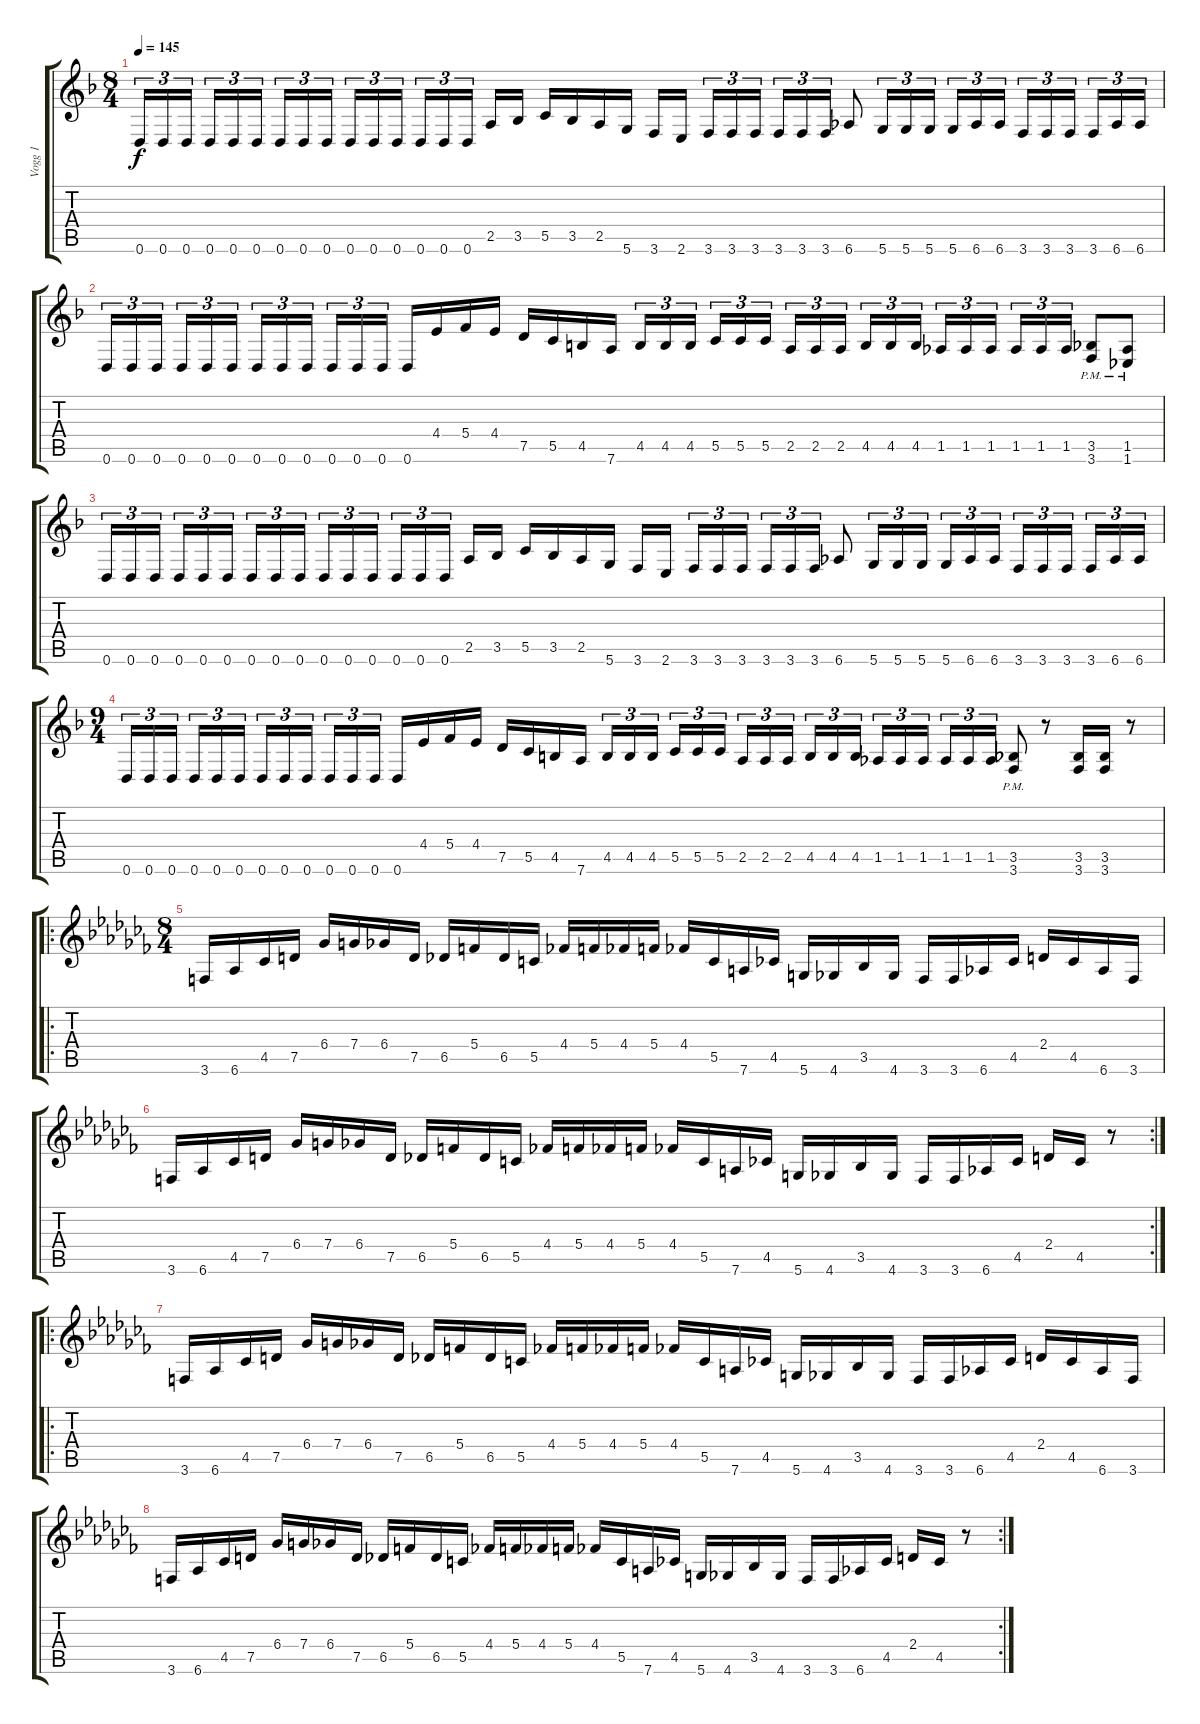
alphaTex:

\track ("Vogg 1" "Vogg 1") {instrument distortionguitar}
\staff {score tabs}
\tuning (D4 A3 F3 C3 G2 D2) {hide}
\ts (8 4)
\tempo 145
\clef g2
\ks f
0.6.16{tu (3 2) dy f} 0.6.16{tu (3 2)} 0.6.16{tu (3 2) beam splitsecondary} 0.6.16{tu (3 2)} 0.6.16{tu (3 2)} 0.6.16{tu (3 2)} 0.6.16{tu (3 2)} 0.6.16{tu (3 2)} 0.6.16{tu (3 2) beam splitsecondary} 0.6.16{tu (3 2)} 0.6.16{tu (3 2)} 0.6.16{tu (3 2)} 0.6.16{tu (3 2)} 0.6.16{tu (3 2)} 0.6.16{tu (3 2) beam splitsecondary} 2.5.16 3.5.16 5.5.16 3.5.16 2.5.16 5.6.16 3.6.16 2.6.16{beam splitsecondary} 3.6.16{tu (3 2)} 3.6.16{tu (3 2)} 3.6.16{tu (3 2)} 3.6.16{tu (3 2)} 3.6.16{tu (3 2)} 3.6.16{tu (3 2)} 6.6.8 5.6.16{tu (3 2)} 5.6.16{tu (3 2)} 5.6.16{tu (3 2) beam splitsecondary} 5.6.16{tu (3 2)} 6.6.16{tu (3 2)} 6.6.16{tu (3 2)} 3.6.16{tu (3 2)} 3.6.16{tu (3 2)} 3.6.16{tu (3 2) beam splitsecondary} 3.6.16{tu (3 2)} 6.6.16{tu (3 2)} 6.6.16{tu (3 2)} |
0.6.16{tu (3 2)} 0.6.16{tu (3 2)} 0.6.16{tu (3 2) beam splitsecondary} 0.6.16{tu (3 2)} 0.6.16{tu (3 2)} 0.6.16{tu (3 2)} 0.6.16{tu (3 2)} 0.6.16{tu (3 2)} 0.6.16{tu (3 2) beam splitsecondary} 0.6.16{tu (3 2)} 0.6.16{tu (3 2)} 0.6.16{tu (3 2)} 0.6.16 4.4.16 5.4.16 4.4.16 7.5.16 5.5.16 4.5.16 7.6.16 4.5.16{tu (3 2)} 4.5.16{tu (3 2)} 4.5.16{tu (3 2) beam splitsecondary} 5.5.16{tu (3 2)} 5.5.16{tu (3 2)} 5.5.16{tu (3 2)} 2.5.16{tu (3 2)} 2.5.16{tu (3 2)} 2.5.16{tu (3 2) beam splitsecondary} 4.5.16{tu (3 2)} 4.5.16{tu (3 2)} 4.5.16{tu (3 2)} 1.5.16{tu (3 2)} 1.5.16{tu (3 2)} 1.5.16{tu (3 2) beam splitsecondary} 1.5.16{tu (3 2)} 1.5.16{tu (3 2)} 1.5.16{tu (3 2)} (3.5{pm} 3.6{pm}).8 (1.5{pm} 1.6{pm}).8 |
0.6.16{tu (3 2)} 0.6.16{tu (3 2)} 0.6.16{tu (3 2) beam splitsecondary} 0.6.16{tu (3 2)} 0.6.16{tu (3 2)} 0.6.16{tu (3 2)} 0.6.16{tu (3 2)} 0.6.16{tu (3 2)} 0.6.16{tu (3 2) beam splitsecondary} 0.6.16{tu (3 2)} 0.6.16{tu (3 2)} 0.6.16{tu (3 2)} 0.6.16{tu (3 2)} 0.6.16{tu (3 2)} 0.6.16{tu (3 2) beam splitsecondary} 2.5.16 3.5.16 5.5.16 3.5.16 2.5.16 5.6.16 3.6.16 2.6.16{beam splitsecondary} 3.6.16{tu (3 2)} 3.6.16{tu (3 2)} 3.6.16{tu (3 2)} 3.6.16{tu (3 2)} 3.6.16{tu (3 2)} 3.6.16{tu (3 2)} 6.6.8 5.6.16{tu (3 2)} 5.6.16{tu (3 2)} 5.6.16{tu (3 2) beam splitsecondary} 5.6.16{tu (3 2)} 6.6.16{tu (3 2)} 6.6.16{tu (3 2)} 3.6.16{tu (3 2)} 3.6.16{tu (3 2)} 3.6.16{tu (3 2) beam splitsecondary} 3.6.16{tu (3 2)} 6.6.16{tu (3 2)} 6.6.16{tu (3 2)} |
\ts (9 4)
0.6.16{tu (3 2)} 0.6.16{tu (3 2)} 0.6.16{tu (3 2) beam splitsecondary} 0.6.16{tu (3 2)} 0.6.16{tu (3 2)} 0.6.16{tu (3 2) beam splitsecondary} 0.6.16{tu (3 2)} 0.6.16{tu (3 2)} 0.6.16{tu (3 2) beam splitsecondary} 0.6.16{tu (3 2)} 0.6.16{tu (3 2)} 0.6.16{tu (3 2) beam splitsecondary} 0.6.16 4.4.16 5.4.16 4.4.16 7.5.16 5.5.16 4.5.16 7.6.16{beam splitsecondary} 4.5.16{tu (3 2)} 4.5.16{tu (3 2)} 4.5.16{tu (3 2) beam splitsecondary} 5.5.16{tu (3 2)} 5.5.16{tu (3 2)} 5.5.16{tu (3 2) beam splitsecondary} 2.5.16{tu (3 2)} 2.5.16{tu (3 2)} 2.5.16{tu (3 2) beam splitsecondary} 4.5.16{tu (3 2)} 4.5.16{tu (3 2)} 4.5.16{tu (3 2)} 1.5.16{tu (3 2)} 1.5.16{tu (3 2)} 1.5.16{tu (3 2) beam splitsecondary} 1.5.16{tu (3 2)} 1.5.16{tu (3 2)} 1.5.16{tu (3 2)} (3.5{pm} 3.6{pm}).8 r.8 (3.5 3.6).16 (3.5 3.6).16 r.8 |
\ro
\ts (8 4)
\ks cb
3.6.16 6.6.16 4.5.16 7.5.16 6.4.16 7.4.16 6.4.16 7.5.16 6.5.16 5.4.16 6.5.16 5.5.16 4.4.16 5.4.16 4.4.16 5.4.16 4.4.16 5.5.16 7.6.16 4.5.16 5.6.16 4.6.16 3.5.16 4.6.16 3.6.16 3.6.16 6.6.16 4.5.16 2.4.16 4.5.16 6.6.16 3.6.16 |
\rc 2
3.6.16 6.6.16 4.5.16 7.5.16 6.4.16 7.4.16 6.4.16 7.5.16 6.5.16 5.4.16 6.5.16 5.5.16 4.4.16 5.4.16 4.4.16 5.4.16 4.4.16 5.5.16 7.6.16 4.5.16 5.6.16 4.6.16 3.5.16 4.6.16 3.6.16 3.6.16 6.6.16 4.5.16 2.4.16 4.5.16 r.8 |
\ro
3.6.16 6.6.16 4.5.16 7.5.16 6.4.16 7.4.16 6.4.16 7.5.16 6.5.16 5.4.16 6.5.16 5.5.16 4.4.16 5.4.16 4.4.16 5.4.16 4.4.16 5.5.16 7.6.16 4.5.16 5.6.16 4.6.16 3.5.16 4.6.16 3.6.16 3.6.16 6.6.16 4.5.16 2.4.16 4.5.16 6.6.16 3.6.16 |
\rc 2
3.6.16 6.6.16 4.5.16 7.5.16 6.4.16 7.4.16 6.4.16 7.5.16 6.5.16 5.4.16 6.5.16 5.5.16 4.4.16 5.4.16 4.4.16 5.4.16 4.4.16 5.5.16 7.6.16 4.5.16 5.6.16 4.6.16 3.5.16 4.6.16 3.6.16 3.6.16 6.6.16 4.5.16 2.4.16 4.5.16 r.8
